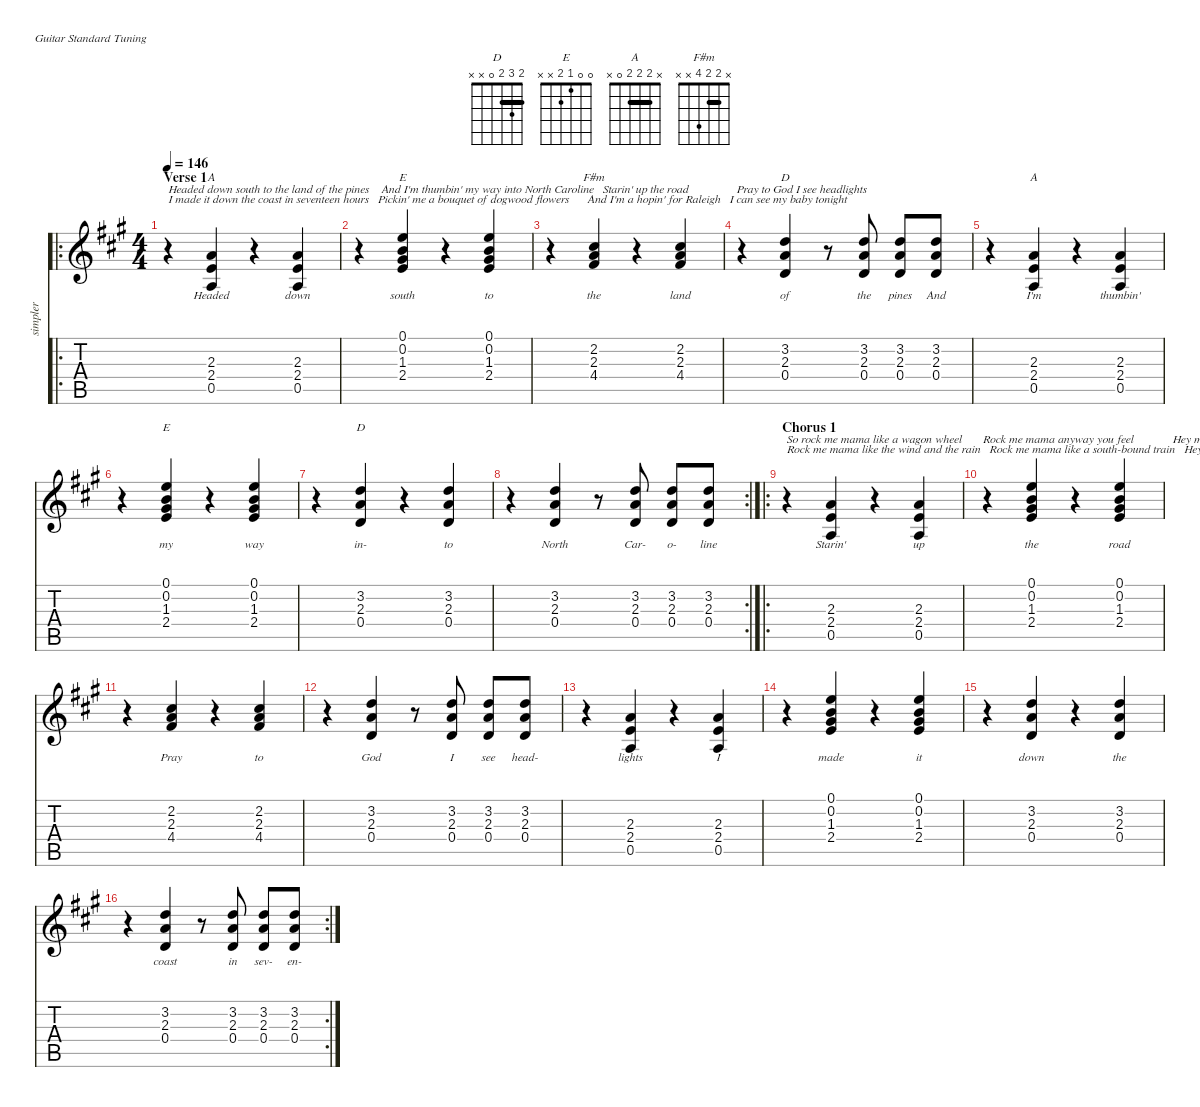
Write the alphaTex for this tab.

\defaultSystemsLayout 4
\hideDynamics
\bracketExtendMode nobrackets
\otherSystemsTrackNameOrientation horizontal
\track ("Guitar - simpler" "simpler") {defaultSystemsLayout 8 mute instrument acousticguitarsteel}
\staff {score tabs}
\tuning (E4 B3 G3 D3 A2 E2)
\chord ("D" 2 3 2 0 x x) {showfingering false barre 2}
\chord ("E" 0 0 1 2 2 0) {showfingering false}
\chord ("A" x 2 2 2 0 x) {showfingering false barre (2 2)}
\chord ("E" 0 0 1 2 x x) {showfingering false}
\chord ("F#m" x 2 2 4 x x) {showfingering false barre 2}
\ro
\ts (4 4)
\section ("" "Verse 1")
\tempo 146
\clef g2
\ks a
r.4{txt "Headed down south to the land of the pines    And I'm thumbin' my way into North Caroline   Starin' up the road                Pray to God I see headlights\nI made it down the coast in seventeen hours   Pickin' me a bouquet of dogwood flowers      And I'm a hopin' for Raleigh   I can see my baby tonight" dy f} (2.3{acc forcenatural} 2.4{acc forcenatural} 0.5{acc forcenatural}).4{ch "A" lyrics (0 "Headed") lyrics (1 "") lyrics (2 "") lyrics (3 "") lyrics (4 "")} r.4 (2.3{acc forcenatural} 0.5{acc forcenatural} 2.4{acc forcenatural}).4{lyrics (0 "down") lyrics (1 "") lyrics (2 "") lyrics (3 "") lyrics (4 "")} |
r.4 (0.1{acc forcenatural} 0.2{acc forcenatural} 1.3{acc #} 2.4{acc forcenatural}).4{ch "E" lyrics (0 "south") lyrics (1 "") lyrics (2 "") lyrics (3 "") lyrics (4 "")} r.4 (0.1{acc forcenatural} 0.2{acc forcenatural} 1.3{acc #} 2.4{acc forcenatural}).4{lyrics (0 "to") lyrics (1 "") lyrics (2 "") lyrics (3 "") lyrics (4 "")} |
r.4 (2.3{acc forcenatural} 4.4{acc #} 2.2{acc #}).4{ch "F#m" lyrics (0 "the") lyrics (1 "") lyrics (2 "") lyrics (3 "") lyrics (4 "")} r.4 (2.3{acc forcenatural} 4.4{acc #} 2.2{acc #}).4{lyrics (0 "land") lyrics (1 "") lyrics (2 "") lyrics (3 "") lyrics (4 "")} |
r.4 (3.2{acc forcenatural} 2.3{acc forcenatural} 0.4{acc forcenatural}).4{ch "D" lyrics (0 "of") lyrics (1 "") lyrics (2 "") lyrics (3 "") lyrics (4 "")} r.8 (3.2{acc forcenatural} 2.3{acc forcenatural} 0.4{acc forcenatural}).8{lyrics (0 "the") lyrics (1 "") lyrics (2 "") lyrics (3 "") lyrics (4 "")} (3.2{acc forcenatural} 2.3{acc forcenatural} 0.4{acc forcenatural}).8{lyrics (0 "pines") lyrics (1 "") lyrics (2 "") lyrics (3 "") lyrics (4 "")} (3.2{acc forcenatural} 2.3{acc forcenatural} 0.4{acc forcenatural}).8{lyrics (0 "And") lyrics (1 "") lyrics (2 "") lyrics (3 "") lyrics (4 "")} |
r.4 (2.3{acc forcenatural} 2.4{acc forcenatural} 0.5{acc forcenatural}).4{ch "A" lyrics (0 "I'm") lyrics (1 "") lyrics (2 "") lyrics (3 "") lyrics (4 "")} r.4 (2.3{acc forcenatural} 2.4{acc forcenatural} 0.5{acc forcenatural}).4{lyrics (0 "thumbin'") lyrics (1 "") lyrics (2 "") lyrics (3 "") lyrics (4 "")} |
r.4 (0.1{acc forcenatural} 0.2{acc forcenatural} 1.3{acc #} 2.4{acc forcenatural}).4{ch "E" lyrics (0 "my") lyrics (1 "") lyrics (2 "") lyrics (3 "") lyrics (4 "")} r.4 (0.1{acc forcenatural} 0.2{acc forcenatural} 1.3{acc #} 2.4{acc forcenatural}).4{lyrics (0 "way") lyrics (1 "") lyrics (2 "") lyrics (3 "") lyrics (4 "")} |
r.4 (3.2{acc forcenatural} 2.3{acc forcenatural} 0.4{acc forcenatural}).4{ch "D" lyrics (0 "in-") lyrics (1 "") lyrics (2 "") lyrics (3 "") lyrics (4 "")} r.4 (3.2{acc forcenatural} 2.3{acc forcenatural} 0.4{acc forcenatural}).4{lyrics (0 "to") lyrics (1 "") lyrics (2 "") lyrics (3 "") lyrics (4 "")} |
\rc 2
r.4 (3.2{acc forcenatural} 2.3{acc forcenatural} 0.4{acc forcenatural}).4{lyrics (0 "North") lyrics (1 "") lyrics (2 "") lyrics (3 "") lyrics (4 "")} r.8 (3.2{acc forcenatural} 2.3{acc forcenatural} 0.4{acc forcenatural}).8{lyrics (0 "Car-") lyrics (1 "") lyrics (2 "") lyrics (3 "") lyrics (4 "")} (3.2{acc forcenatural} 2.3{acc forcenatural} 0.4{acc forcenatural}).8{lyrics (0 "o-") lyrics (1 "") lyrics (2 "") lyrics (3 "") lyrics (4 "")} (3.2{acc forcenatural} 2.3{acc forcenatural} 0.4{acc forcenatural}).8{lyrics (0 "line") lyrics (1 "") lyrics (2 "") lyrics (3 "") lyrics (4 "")} |
\ro
\section ("" "Chorus 1")
r.4{txt "So rock me mama like a wagon wheel       Rock me mama anyway you feel             Hey mama rock me\nRock me mama like the wind and the rain   Rock me mama like a south-bound train   Hey mama rock me"} (2.3{acc forcenatural} 2.4{acc forcenatural} 0.5{acc forcenatural}).4{lyrics (0 "Starin'") lyrics (1 "") lyrics (2 "") lyrics (3 "") lyrics (4 "")} r.4 (2.3{acc forcenatural} 2.4{acc forcenatural} 0.5{acc forcenatural}).4{lyrics (0 "up") lyrics (1 "") lyrics (2 "") lyrics (3 "") lyrics (4 "")} |
r.4 (0.1{acc forcenatural} 0.2{acc forcenatural} 1.3{acc #} 2.4{acc forcenatural}).4{lyrics (0 "the") lyrics (1 "") lyrics (2 "") lyrics (3 "") lyrics (4 "")} r.4 (0.1{acc forcenatural} 0.2{acc forcenatural} 1.3{acc #} 2.4{acc forcenatural}).4{lyrics (0 "road") lyrics (1 "") lyrics (2 "") lyrics (3 "") lyrics (4 "")} |
r.4 (2.3{acc forcenatural} 4.4{acc #} 2.2{acc #}).4{lyrics (0 "Pray") lyrics (1 "") lyrics (2 "") lyrics (3 "") lyrics (4 "")} r.4 (2.3{acc forcenatural} 4.4{acc #} 2.2{acc #}).4{lyrics (0 "to") lyrics (1 "") lyrics (2 "") lyrics (3 "") lyrics (4 "")} |
r.4 (3.2{acc forcenatural} 2.3{acc forcenatural} 0.4{acc forcenatural}).4{lyrics (0 "God") lyrics (1 "") lyrics (2 "") lyrics (3 "") lyrics (4 "")} r.8 (3.2{acc forcenatural} 2.3{acc forcenatural} 0.4{acc forcenatural}).8{lyrics (0 "I") lyrics (1 "") lyrics (2 "") lyrics (3 "") lyrics (4 "")} (3.2{acc forcenatural} 2.3{acc forcenatural} 0.4{acc forcenatural}).8{lyrics (0 "see") lyrics (1 "") lyrics (2 "") lyrics (3 "") lyrics (4 "")} (3.2{acc forcenatural} 2.3{acc forcenatural} 0.4{acc forcenatural}).8{lyrics (0 "head-") lyrics (1 "") lyrics (2 "") lyrics (3 "") lyrics (4 "")} |
r.4 (2.3{acc forcenatural} 2.4{acc forcenatural} 0.5{acc forcenatural}).4{lyrics (0 "lights") lyrics (1 "") lyrics (2 "") lyrics (3 "") lyrics (4 "")} r.4 (2.3{acc forcenatural} 2.4{acc forcenatural} 0.5{acc forcenatural}).4{lyrics (0 "I") lyrics (1 "") lyrics (2 "") lyrics (3 "") lyrics (4 "")} |
r.4 (0.1{acc forcenatural} 0.2{acc forcenatural} 1.3{acc #} 2.4{acc forcenatural}).4{lyrics (0 "made") lyrics (1 "") lyrics (2 "") lyrics (3 "") lyrics (4 "")} r.4 (0.1{acc forcenatural} 0.2{acc forcenatural} 1.3{acc #} 2.4{acc forcenatural}).4{lyrics (0 "it") lyrics (1 "") lyrics (2 "") lyrics (3 "") lyrics (4 "")} |
r.4 (3.2{acc forcenatural} 2.3{acc forcenatural} 0.4{acc forcenatural}).4{lyrics (0 "down") lyrics (1 "") lyrics (2 "") lyrics (3 "") lyrics (4 "")} r.4 (3.2{acc forcenatural} 2.3{acc forcenatural} 0.4{acc forcenatural}).4{lyrics (0 "the") lyrics (1 "") lyrics (2 "") lyrics (3 "") lyrics (4 "")} |
\rc 2
r.4 (3.2{acc forcenatural} 2.3{acc forcenatural} 0.4{acc forcenatural}).4{lyrics (0 "coast") lyrics (1 "") lyrics (2 "") lyrics (3 "") lyrics (4 "")} r.8 (3.2{acc forcenatural} 2.3{acc forcenatural} 0.4{acc forcenatural}).8{lyrics (0 "in") lyrics (1 "") lyrics (2 "") lyrics (3 "") lyrics (4 "")} (3.2{acc forcenatural} 2.3{acc forcenatural} 0.4{acc forcenatural}).8{lyrics (0 "sev-") lyrics (1 "") lyrics (2 "") lyrics (3 "") lyrics (4 "")} (3.2{acc forcenatural} 2.3{acc forcenatural} 0.4{acc forcenatural}).8{lyrics (0 "en-") lyrics (1 "") lyrics (2 "") lyrics (3 "") lyrics (4 "")}
